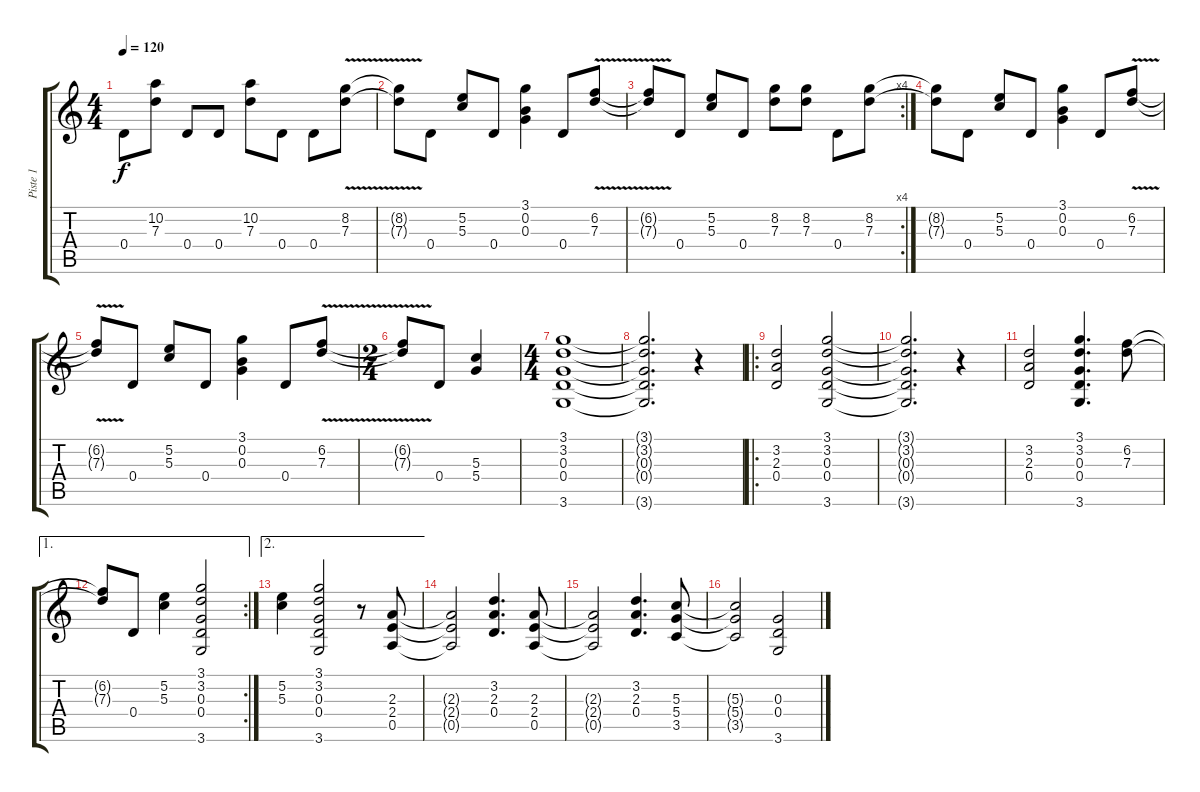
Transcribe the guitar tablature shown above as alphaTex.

\track ("Piste 1" "Piste 1") {instrument overdrivenguitar}
\staff {score tabs}
\tuning (E4 B3 G3 D3 A2 E2) {hide}
\ts (4 4)
\tempo 120
\clef g2
\ks c
0.4.8{dy f} (10.2 7.3).8 0.4.8 0.4.8 (10.2 7.3).8 0.4.8 0.4.8 (8.2{v} 7.3).8 |
(8.2{t} 7.3{t}).8 0.4.8 (5.2 5.3).8 0.4.8 (3.1 0.2 0.3).4 0.4.8 (6.2{v} 7.3).8 |
\rc 4
(6.2{t} 7.3{t}).8 0.4.8 (5.2 5.3).8 0.4.8 (8.2 7.3).8 (8.2 7.3).8 0.4.8 (8.2 7.3).8 |
(8.2{t} 7.3{t}).8 0.4.8 (5.2 5.3).8 0.4.8 (3.1 0.2 0.3).4 0.4.8 (6.2{v} 7.3).8 |
(6.2{t} 7.3{t}).8 0.4.8 (5.2 5.3).8 0.4.8 (3.1 0.2 0.3).4 0.4.8 (6.2{v} 7.3).8 |
\ts (2 4)
(6.2{t} 7.3{t}).8 0.4.8 (5.3 5.4).4 |
\ts (4 4)
(3.1 3.2 0.3 0.4 3.6).1 |
(3.1{t} 3.2{t} 0.3{t} 0.4{t} 3.6{t}).2{d} r.4 |
\ro
(3.2 2.3 0.4).2 (3.1 3.2 0.3 0.4 3.6).2 |
(3.1{t} 3.2{t} 0.3{t} 0.4{t} 3.6{t}).2{d} r.4 |
(3.2 2.3 0.4).2 (3.1 3.2 0.3 0.4 3.6).4{d} (6.2 7.3).8 |
\ae 1
\rc 2
(6.2{t} 7.3{t}).8 0.4.8 (5.2 5.3).4 (3.1 3.2 0.3 0.4 3.6).2 |
\ae 2
(5.2 5.3).4 (3.1 3.2 0.3 0.4 3.6).2 r.8 (2.3 2.4 0.5).8 |
(2.3{t} 2.4{t} 0.5{t}).2 (3.2 2.3 0.4).4{d} (2.3 2.4 0.5).8 |
(2.3{t} 2.4{t} 0.5{t}).2 (3.2 2.3 0.4).4{d} (5.3 5.4 3.5).8 |
(5.3{t} 5.4{t} 3.5{t}).2 (0.3 0.4 3.6).2
